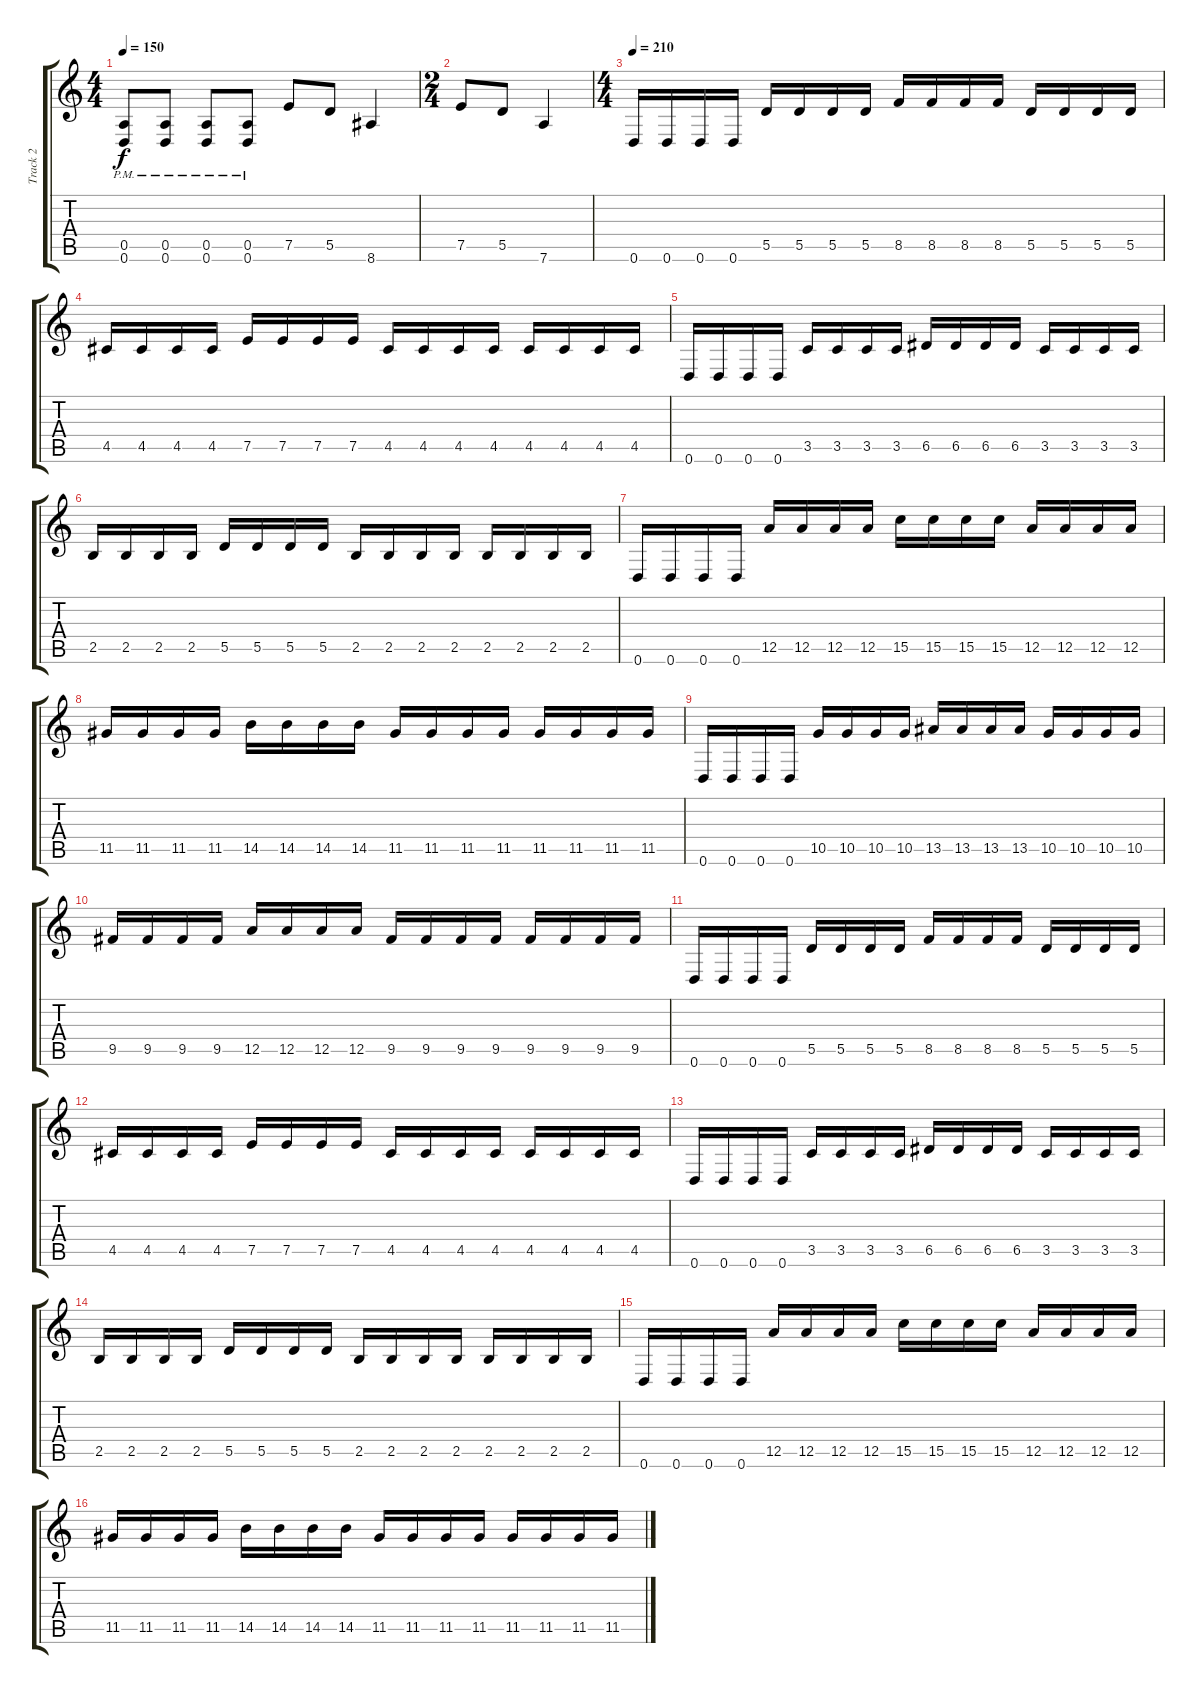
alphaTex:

\track ("Track 2" "Track 2") {instrument distortionguitar}
\staff {score tabs}
\tuning (E4 B3 G3 D3 A2 D2) {hide}
\ts (4 4)
\tempo 150
\clef g2
\ks c
(0.5{pm} 0.6{pm}).8{dy f} (0.5{pm} 0.6{pm}).8 (0.5{pm} 0.6{pm}).8 (0.5{pm} 0.6{pm}).8 7.5.8 5.5.8 8.6.4 |
\ts (2 4)
7.5.8 5.5.8 7.6.4 |
\ts (4 4)
\tempo 210
0.6.16 0.6.16 0.6.16 0.6.16 5.5.16 5.5.16 5.5.16 5.5.16 8.5.16 8.5.16 8.5.16 8.5.16 5.5.16 5.5.16 5.5.16 5.5.16 |
4.5.16 4.5.16 4.5.16 4.5.16 7.5.16 7.5.16 7.5.16 7.5.16 4.5.16 4.5.16 4.5.16 4.5.16 4.5.16 4.5.16 4.5.16 4.5.16 |
0.6.16 0.6.16 0.6.16 0.6.16 3.5.16 3.5.16 3.5.16 3.5.16 6.5.16 6.5.16 6.5.16 6.5.16 3.5.16 3.5.16 3.5.16 3.5.16 |
2.5.16 2.5.16 2.5.16 2.5.16 5.5.16 5.5.16 5.5.16 5.5.16 2.5.16 2.5.16 2.5.16 2.5.16 2.5.16 2.5.16 2.5.16 2.5.16 |
0.6.16 0.6.16 0.6.16 0.6.16 12.5.16 12.5.16 12.5.16 12.5.16 15.5.16 15.5.16 15.5.16 15.5.16 12.5.16 12.5.16 12.5.16 12.5.16 |
11.5.16 11.5.16 11.5.16 11.5.16 14.5.16 14.5.16 14.5.16 14.5.16 11.5.16 11.5.16 11.5.16 11.5.16 11.5.16 11.5.16 11.5.16 11.5.16 |
0.6.16 0.6.16 0.6.16 0.6.16 10.5.16 10.5.16 10.5.16 10.5.16 13.5.16 13.5.16 13.5.16 13.5.16 10.5.16 10.5.16 10.5.16 10.5.16 |
9.5.16 9.5.16 9.5.16 9.5.16 12.5.16 12.5.16 12.5.16 12.5.16 9.5.16 9.5.16 9.5.16 9.5.16 9.5.16 9.5.16 9.5.16 9.5.16 |
0.6.16 0.6.16 0.6.16 0.6.16 5.5.16 5.5.16 5.5.16 5.5.16 8.5.16 8.5.16 8.5.16 8.5.16 5.5.16 5.5.16 5.5.16 5.5.16 |
4.5.16 4.5.16 4.5.16 4.5.16 7.5.16 7.5.16 7.5.16 7.5.16 4.5.16 4.5.16 4.5.16 4.5.16 4.5.16 4.5.16 4.5.16 4.5.16 |
0.6.16 0.6.16 0.6.16 0.6.16 3.5.16 3.5.16 3.5.16 3.5.16 6.5.16 6.5.16 6.5.16 6.5.16 3.5.16 3.5.16 3.5.16 3.5.16 |
2.5.16 2.5.16 2.5.16 2.5.16 5.5.16 5.5.16 5.5.16 5.5.16 2.5.16 2.5.16 2.5.16 2.5.16 2.5.16 2.5.16 2.5.16 2.5.16 |
0.6.16 0.6.16 0.6.16 0.6.16 12.5.16 12.5.16 12.5.16 12.5.16 15.5.16 15.5.16 15.5.16 15.5.16 12.5.16 12.5.16 12.5.16 12.5.16 |
11.5.16 11.5.16 11.5.16 11.5.16 14.5.16 14.5.16 14.5.16 14.5.16 11.5.16 11.5.16 11.5.16 11.5.16 11.5.16 11.5.16 11.5.16 11.5.16
